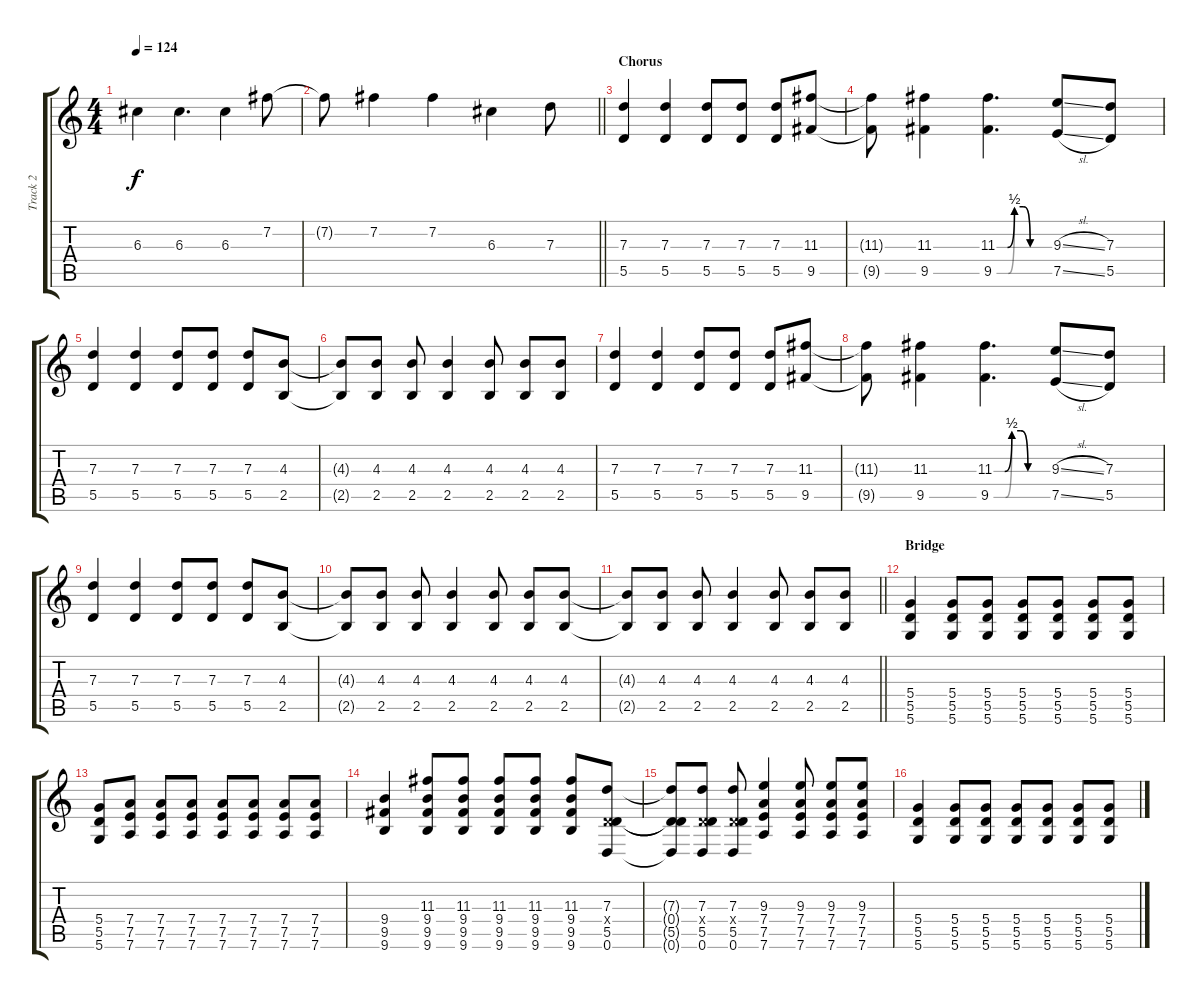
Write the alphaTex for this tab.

\track ("Track 2" "Track 2") {instrument overdrivenguitar}
\staff {score tabs}
\tuning (E4 B3 G3 D3 A2 D2) {hide}
\ts (4 4)
\tempo 124
\clef g2
\ks c
6.3.4{dy f} 6.3.4{d} 6.3.4 7.2.8 |
\barLineRight lightlight
7.2{t}.8 7.2.4 7.2.4 6.3.4 7.3.8 |
\section ("" "Chorus")
(7.3 5.5).4 (7.3 5.5).4 (7.3 5.5).8 (7.3 5.5).8 (7.3 5.5).8 (11.3 9.5).8 |
(11.3{t} 9.5{t}).8 (11.3 9.5).4 (11.3{be (custom 0 0 12 0 20 2 30 2 38 0 60 0)} 9.5{be (custom 0 0 13 0 20 2 30 2 38 0 60 0)}).4{d} (9.3{sl} 7.5{sl}).8 (7.3 5.5).8 |
(7.3 5.5).4 (7.3 5.5).4 (7.3 5.5).8 (7.3 5.5).8 (7.3 5.5).8 (4.3 2.5).8 |
(4.3{t} 2.5{t}).8 (4.3 2.5).8 (4.3 2.5).8 (4.3 2.5).4 (4.3 2.5).8 (4.3 2.5).8 (4.3 2.5).8 |
(7.3 5.5).4 (7.3 5.5).4 (7.3 5.5).8 (7.3 5.5).8 (7.3 5.5).8 (11.3 9.5).8 |
(11.3{t} 9.5{t}).8 (11.3 9.5).4 (11.3{be (custom 0 0 12 0 20 2 30 2 38 0 60 0)} 9.5{be (custom 0 0 13 0 20 2 30 2 38 0 60 0)}).4{d} (9.3{sl} 7.5{sl}).8 (7.3 5.5).8 |
(7.3 5.5).4 (7.3 5.5).4 (7.3 5.5).8 (7.3 5.5).8 (7.3 5.5).8 (4.3 2.5).8 |
(4.3{t} 2.5{t}).8 (4.3 2.5).8 (4.3 2.5).8 (4.3 2.5).4 (4.3 2.5).8 (4.3 2.5).8 (4.3 2.5).8 |
\barLineRight lightlight
(4.3{t} 2.5{t}).8 (4.3 2.5).8 (4.3 2.5).8 (4.3 2.5).4 (4.3 2.5).8 (4.3 2.5).8 (4.3 2.5).8 |
\section ("" "Bridge")
(5.4 5.5 5.6).4 (5.4 5.5 5.6).8 (5.4 5.5 5.6).8 (5.4 5.5 5.6).8 (5.4 5.5 5.6).8 (5.4 5.5 5.6).8 (5.4 5.5 5.6).8 |
(5.4 5.5 5.6).8 (7.4 7.5 7.6).8 (7.4 7.5 7.6).8 (7.4 7.5 7.6).8 (7.4 7.5 7.6).8 (7.4 7.5 7.6).8 (7.4 7.5 7.6).8 (7.4 7.5 7.6).8 |
(9.4 9.5 9.6).4 (11.3 9.4 9.5 9.6).8 (11.3 9.4 9.5 9.6).8 (11.3 9.4 9.5 9.6).8 (11.3 9.4 9.5 9.6).8 (11.3 9.4 9.5 9.6).8 (7.3 0.4{x} 5.5 0.6).8 |
(7.3{t} 0.4{t} 5.5{t} 0.6{t}).8 (7.3 0.4{x} 5.5 0.6).8 (7.3 0.4{x} 5.5 0.6).8 (9.3 7.4 7.5 7.6).4 (9.3 7.4 7.5 7.6).8 (9.3 7.4 7.5 7.6).8 (9.3 7.4 7.5 7.6).8 |
(5.4 5.5 5.6).4 (5.4 5.5 5.6).8 (5.4 5.5 5.6).8 (5.4 5.5 5.6).8 (5.4 5.5 5.6).8 (5.4 5.5 5.6).8 (5.4 5.5 5.6).8
